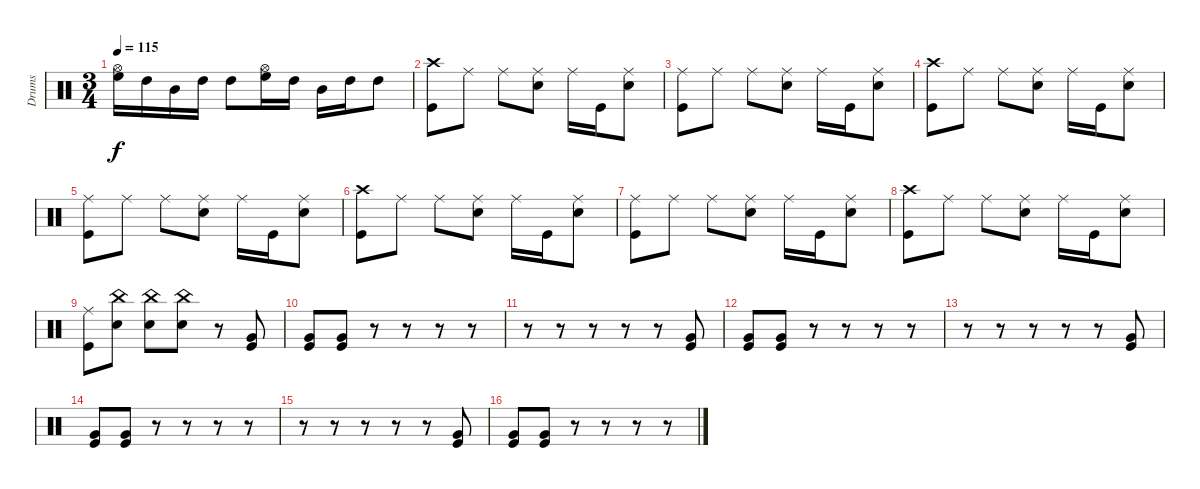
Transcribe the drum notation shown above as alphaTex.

\track ("Drums" "Drums") {instrument percussion}
\staff {score}
\articulation defaults
\ts (3 4)
\tempo 115
\clef neutral
\ks c
("High Floor Tom (hit)" "Hi-Hat (open)").16{dy f} "High Tom (hit)".16 "Mid Tom (hit)".16 "High Tom (hit)".16 "High Tom (hit)".8 ("High Floor Tom (hit)" "Hi-Hat (open)").16 "High Tom (hit)".16 "Mid Tom (hit)".16 "High Tom (hit)".16 "High Tom (hit)".8 |
("Kick (hit)" "Crash high (hit)").8 "Ride (middle)".8 "Ride (middle)".8 ("Ride (middle)" "Snare (hit) 2").8 "Ride (middle)".16 "Kick (hit)".16 ("Snare (hit) 2" "Ride (middle)").8 |
("Kick (hit)" "Ride (middle)").8 "Ride (middle)".8 "Ride (middle)".8 ("Ride (middle)" "Snare (hit) 2").8 "Ride (middle)".16 "Kick (hit)".16 ("Snare (hit) 2" "Ride (middle)").8 |
("Kick (hit)" "Crash high (hit)").8 "Ride (middle)".8 "Ride (middle)".8 ("Ride (middle)" "Snare (hit) 2").8 "Ride (middle)".16 "Kick (hit)".16 ("Snare (hit) 2" "Ride (middle)").8 |
("Kick (hit)" "Ride (middle)").8 "Ride (middle)".8 "Ride (middle)".8 ("Ride (middle)" "Snare (hit) 2").8 "Ride (middle)".16 "Kick (hit)".16 ("Snare (hit) 2" "Ride (middle)").8 |
("Kick (hit)" "Crash high (hit)").8 "Ride (middle)".8 "Ride (middle)".8 ("Ride (middle)" "Snare (hit) 2").8 "Ride (middle)".16 "Kick (hit)".16 ("Snare (hit) 2" "Ride (middle)").8 |
("Kick (hit)" "Ride (middle)").8 "Ride (middle)".8 "Ride (middle)".8 ("Ride (middle)" "Snare (hit) 2").8 "Ride (middle)".16 "Kick (hit)".16 ("Snare (hit) 2" "Ride (middle)").8 |
("Kick (hit)" "Crash high (hit)").8 "Ride (middle)".8 "Ride (middle)".8 ("Ride (middle)" "Snare (hit) 2").8 "Ride (middle)".16 "Kick (hit)".16 ("Snare (hit) 2" "Ride (middle)").8 |
("Kick (hit)" "Ride (middle)").8 ("China (hit)" "Snare (hit) 2").8 ("China (hit)" "Snare (hit) 2").8 ("China (hit)" "Snare (hit) 2").8 r.8 ("Very Low Tom (hit)" "Kick (hit)").8 |
("Very Low Tom (hit)" "Kick (hit)").8 ("Very Low Tom (hit)" "Kick (hit)").8 r.8 r.8 r.8 r.8 |
r.8 r.8 r.8 r.8 r.8 ("Very Low Tom (hit)" "Kick (hit)").8 |
("Very Low Tom (hit)" "Kick (hit)").8 ("Very Low Tom (hit)" "Kick (hit)").8 r.8 r.8 r.8 r.8 |
r.8 r.8 r.8 r.8 r.8 ("Very Low Tom (hit)" "Kick (hit)").8 |
("Very Low Tom (hit)" "Kick (hit)").8 ("Very Low Tom (hit)" "Kick (hit)").8 r.8 r.8 r.8 r.8 |
r.8 r.8 r.8 r.8 r.8 ("Very Low Tom (hit)" "Kick (hit)").8 |
("Very Low Tom (hit)" "Kick (hit)").8 ("Very Low Tom (hit)" "Kick (hit)").8 r.8 r.8 r.8 r.8
